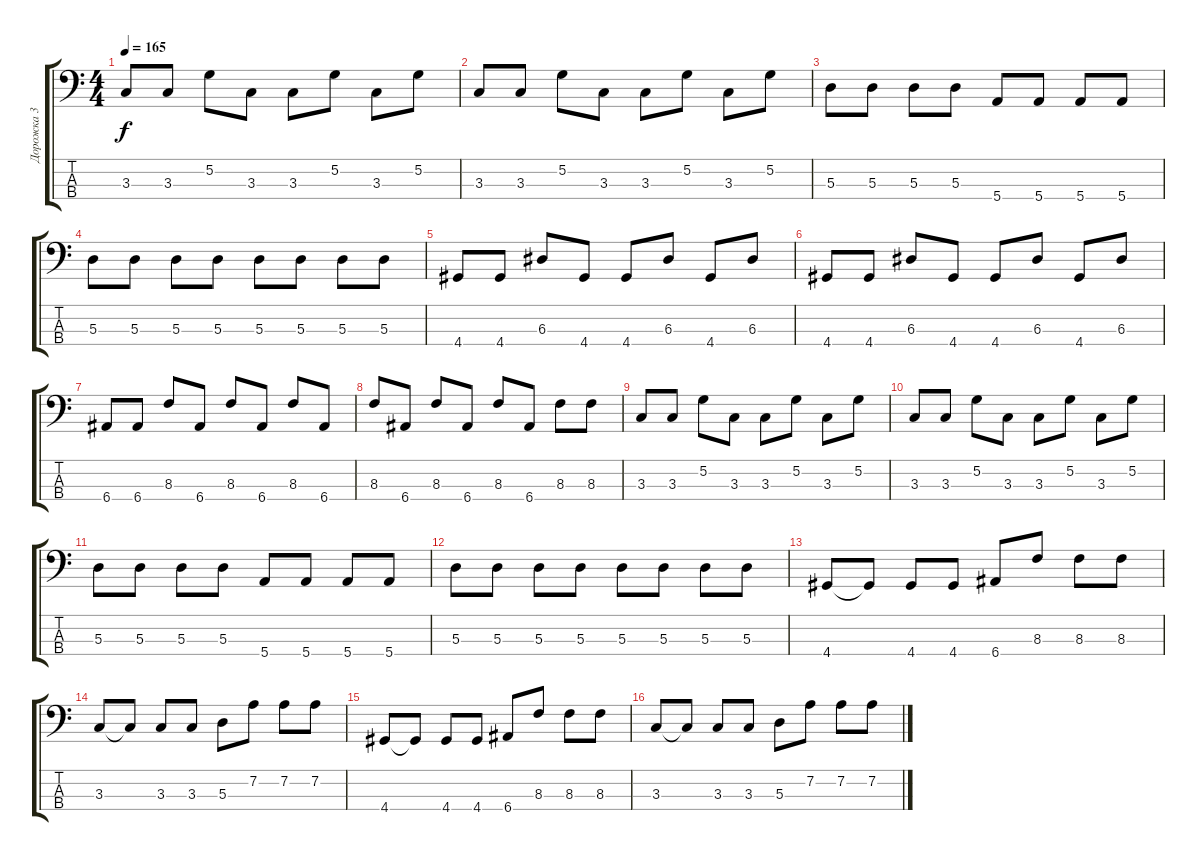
\track ("Дорожка 3" "Дорожка 3") {instrument electricbasspick}
\staff {score tabs}
\tuning (G2 D2 A1 E1) {hide}
\ts (4 4)
\tempo 165
\clef f4
\ks c
3.3.8{dy f} 3.3.8 5.2.8 3.3.8 3.3.8 5.2.8 3.3.8 5.2.8 |
3.3.8 3.3.8 5.2.8 3.3.8 3.3.8 5.2.8 3.3.8 5.2.8 |
5.3.8 5.3.8 5.3.8 5.3.8 5.4.8 5.4.8 5.4.8 5.4.8 |
5.3.8 5.3.8 5.3.8 5.3.8 5.3.8 5.3.8 5.3.8 5.3.8 |
4.4.8 4.4.8 6.3.8 4.4.8 4.4.8 6.3.8 4.4.8 6.3.8 |
4.4.8 4.4.8 6.3.8 4.4.8 4.4.8 6.3.8 4.4.8 6.3.8 |
6.4.8 6.4.8 8.3.8 6.4.8 8.3.8 6.4.8 8.3.8 6.4.8 |
8.3.8 6.4.8 8.3.8 6.4.8 8.3.8 6.4.8 8.3.8 8.3.8 |
3.3.8 3.3.8 5.2.8 3.3.8 3.3.8 5.2.8 3.3.8 5.2.8 |
3.3.8 3.3.8 5.2.8 3.3.8 3.3.8 5.2.8 3.3.8 5.2.8 |
5.3.8 5.3.8 5.3.8 5.3.8 5.4.8 5.4.8 5.4.8 5.4.8 |
5.3.8 5.3.8 5.3.8 5.3.8 5.3.8 5.3.8 5.3.8 5.3.8 |
4.4.8 4.4{t}.8 4.4.8 4.4.8 6.4.8 8.3.8 8.3.8 8.3.8 |
3.3.8 3.3{t}.8 3.3.8 3.3.8 5.3.8 7.2.8 7.2.8 7.2.8 |
4.4.8 4.4{t}.8 4.4.8 4.4.8 6.4.8 8.3.8 8.3.8 8.3.8 |
3.3.8 3.3{t}.8 3.3.8 3.3.8 5.3.8 7.2.8 7.2.8 7.2.8
